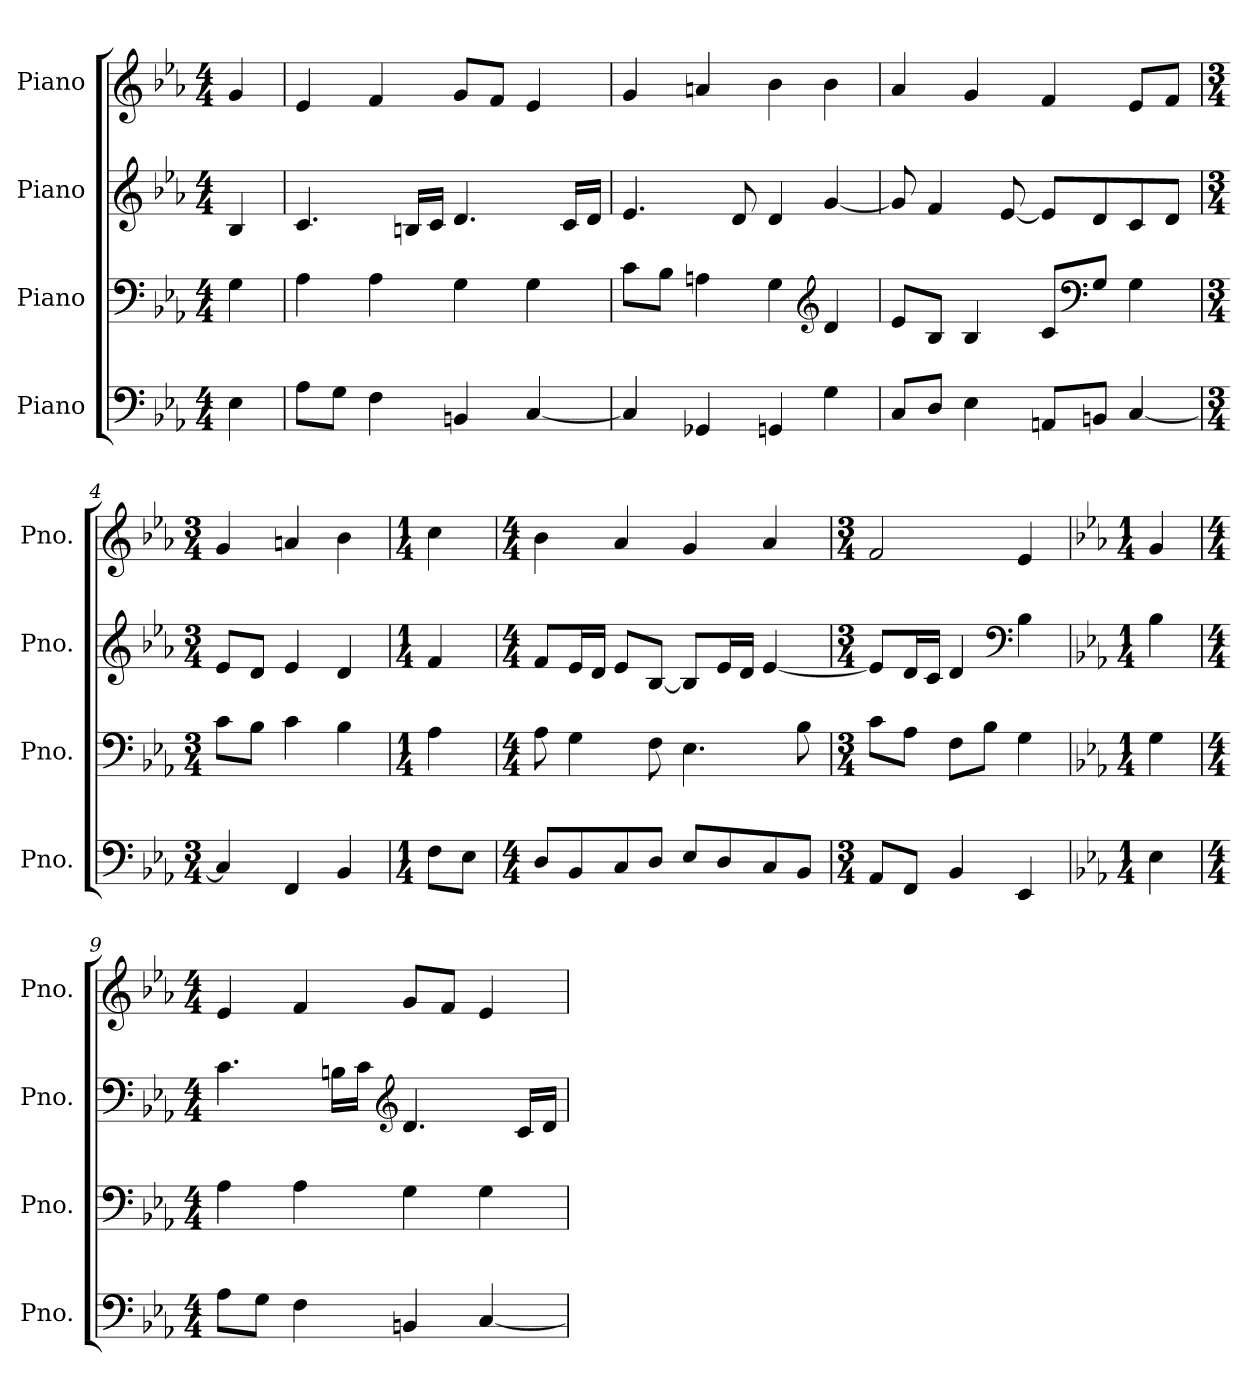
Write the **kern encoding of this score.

**kern	**kern	**kern	**kern
*part4	*part3	*part2	*part1
*staff4	*staff3	*staff2	*staff1
*I"Piano	*I"Piano	*I"Piano	*I"Piano
*I'Pno.	*I'Pno.	*I'Pno.	*I'Pno.
*clefF4	*clefF4	*clefG2	*clefG2
*k[b-e-a-]	*k[b-e-a-]	*k[b-e-a-]	*k[b-e-a-]
*M4/4	*M4/4	*M4/4	*M4/4
*MM120	*MM120	*MM120	*MM120
=	=	=	=
4E-\	4G\	4B-/	4g/
=1	=1	=1	=1
8A-\L	4A-\	4.c/	4e-/
8G\J	.	.	.
4F\	4A-\	.	4f/
.	.	16Bn/LL	.
.	.	16c/JJ	.
4BBn/	4G\	4.d/	8g/L
.	.	.	8f/J
[4C/	4G\	.	4e-/
.	.	16c/LL	.
.	.	16d/JJ	.
=2	=2	=2	=2
4C/]	8c\L	4.e-/	4g/
.	8B-\J	.	.
4GG-X/	4An\	.	4an/
.	.	8d/	.
4GGn/	4G\	4d/	4b-\
*	*clefG2	*	*
4G\	4d/	[4g/	4b-\
=3	=3	=3	=3
8C/L	8e-/L	8g/]	4a-/
8D/J	8B-/J	4f/	.
4E-\	4B-/	.	4g/
.	.	[8e-/	.
8AAn/L	8c/L	8e-/L]	4f/
*	*clefF4	*	*
8BBn/J	8G/J	8d/	.
[4C/	4G\	8c/	8e-/L
.	.	8d/J	8f/J
!!LO:LB:g=z
=4	=4	=4	=4
*M3/4	*M3/4	*M3/4	*M3/4
4C/]	8c\L	8e-/L	4g/
.	8B-\J	8d/J	.
4FF/	4c\	4e-/	4an/
4BB-/	4B-\	4d/	4b-\
=5	=5	=5	=5
*M1/4	*M1/4	*M1/4	*M1/4
8F\L	4A-\	4f/	4cc\
8E-\J	.	.	.
=6	=6	=6	=6
*M4/4	*M4/4	*M4/4	*M4/4
8D/L	8A-\	8f/L	4b-\
8BB-/	4G\	16e-/L	.
.	.	16d/JJ	.
8C/	.	8e-/L	4a-/
8D/J	8F\	[8B-/J	.
8E-/L	4.E-\	8B-/L]	4g/
8D/	.	16e-/L	.
.	.	16d/JJ	.
8C/	.	[4e-/	4a-/
8BB-/J	8B-\	.	.
=7	=7	=7	=7
*M3/4	*M3/4	*M3/4	*M3/4
8AA-/L	8c\L	8e-/L]	2f/
8FF/J	8A-\J	16d/L	.
.	.	16c/JJ	.
4BB-/	8F\L	4d/	.
.	8B-\J	.	.
*	*	*clefF4	*
4EE-/	4G\	4B-\	4e-/
=8	=8	=8	=8
*k[b-e-a-]	*k[b-e-a-]	*k[b-e-a-]	*k[b-e-a-]
*M1/4	*M1/4	*M1/4	*M1/4
4E-\	4G\	4B-\	4g/
!!LO:LB:g=z
=9	=9	=9	=9
*M4/4	*M4/4	*M4/4	*M4/4
8A-\L	4A-\	4.c\	4e-/
8G\J	.	.	.
4F\	4A-\	.	4f/
.	.	16Bn\LL	.
.	.	16c\JJ	.
*	*	*clefG2	*
4BBn/	4G\	4.d/	8g/L
.	.	.	8f/J
[4C/	4G\	.	4e-/
.	.	16c/LL	.
.	.	16d/JJ	.
=	=	=	=
*-	*-	*-	*-
